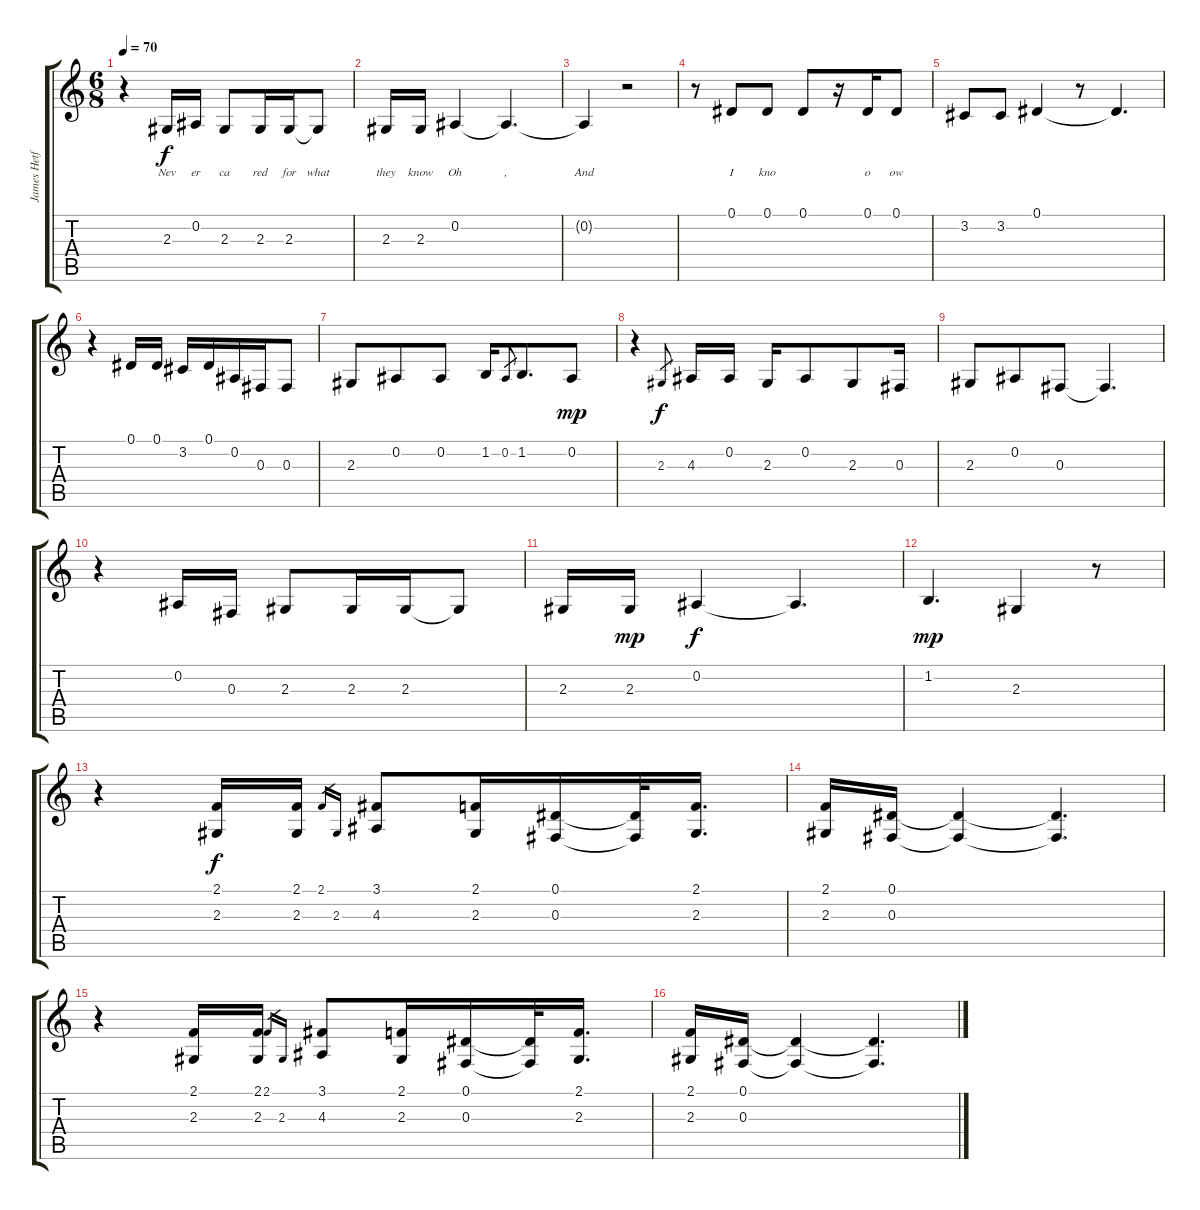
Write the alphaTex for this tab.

\track ("James Hetfield - Voice" "James Hetf") {instrument tenorsax}
\staff {score tabs}
\tuning (Eb4 Bb3 Gb3 Db3 Ab2 Eb2) {hide}
\ts (6 8)
\tempo 70
\clef g2
\ks c
r.4{dy f} 2.3.16{lyrics (0 "Nev") lyrics (1 "") lyrics (2 "") lyrics (3 "") lyrics (4 "")} 0.2.16{lyrics (0 "er") lyrics (1 "") lyrics (2 "") lyrics (3 "") lyrics (4 "")} 2.3.8{lyrics (0 "ca") lyrics (1 "") lyrics (2 "") lyrics (3 "") lyrics (4 "")} 2.3.16{lyrics (0 "red") lyrics (1 "") lyrics (2 "") lyrics (3 "") lyrics (4 "")} 2.3.16{lyrics (0 "for") lyrics (1 "") lyrics (2 "") lyrics (3 "") lyrics (4 "")} 2.3{t}.8{lyrics (0 "what") lyrics (1 "") lyrics (2 "") lyrics (3 "") lyrics (4 "")} |
2.3.16{lyrics (0 "they") lyrics (1 "") lyrics (2 "") lyrics (3 "") lyrics (4 "")} 2.3.16{lyrics (0 "know") lyrics (1 "") lyrics (2 "") lyrics (3 "") lyrics (4 "")} 0.2.4{lyrics (0 "Oh") lyrics (1 "") lyrics (2 "") lyrics (3 "") lyrics (4 "")} 0.2{t}.4{d lyrics (0 ",") lyrics (1 "") lyrics (2 "") lyrics (3 "") lyrics (4 "")} |
0.2{t}.4{lyrics (0 "And") lyrics (1 "") lyrics (2 "") lyrics (3 "") lyrics (4 "")} r.2 |
r.8 0.1.8{lyrics (0 "I") lyrics (1 "") lyrics (2 "") lyrics (3 "") lyrics (4 "")} 0.1.8{lyrics (0 "kno") lyrics (1 "") lyrics (2 "") lyrics (3 "") lyrics (4 "")} 0.1.8{lyrics (0 "") lyrics (1 "") lyrics (2 "") lyrics (3 "") lyrics (4 "")} r.16 0.1.16{lyrics (0 "o") lyrics (1 "") lyrics (2 "") lyrics (3 "") lyrics (4 "")} 0.1.8{lyrics (0 "ow") lyrics (1 "") lyrics (2 "") lyrics (3 "") lyrics (4 "")} |
3.2.8 3.2.8 0.1.4 r.8 0.1{t}.4{d} |
r.4 0.1.16 0.1.16 3.2.16 0.1.16 0.2.16 0.3.16 0.3.8 |
2.3.8 0.2.8 0.2.8 1.2.16 0.2.8{gr} 1.2.8{d} 0.2.8{dy mp} |
r.4 2.3.8{gr dy f} 4.3.16 0.2.16 2.3.16 0.2.8 2.3.8 0.3.16 |
2.3.8 0.2.8 0.3.8 0.3{t}.4{d} |
r.4 0.2.16 0.3.16 2.3.8 2.3.16 2.3.16 2.3{t}.8 |
2.3.16 2.3.16{dy mp} 0.2.4{dy f} 0.2{t}.4{d} |
1.2.4{d dy mp} 2.3.4 r.8 |
r.4 (2.1 2.3).16{dy f} (2.1 2.3).16 2.1.16{gr} 2.3.16{gr} (3.1 4.3).8 (2.1 2.3).16 (0.1 0.3).16 (0.1{t} 0.3{t}).32 (2.1 2.3).16{d} |
(2.1 2.3).16 (0.1 0.3).16 (0.1{t} 0.3{t}).4 (0.1{t} 0.3{t}).4{d} |
r.4 (2.1 2.3).16 (2.1 2.3).16 2.1.16{gr} 2.3.16{gr} (3.1 4.3).8 (2.1 2.3).16 (0.1 0.3).16 (0.1{t} 0.3{t}).32 (2.1 2.3).16{d} |
(2.1 2.3).16 (0.1 0.3).16 (0.1{t} 0.3{t}).4 (0.1{t} 0.3{t}).4{d}
